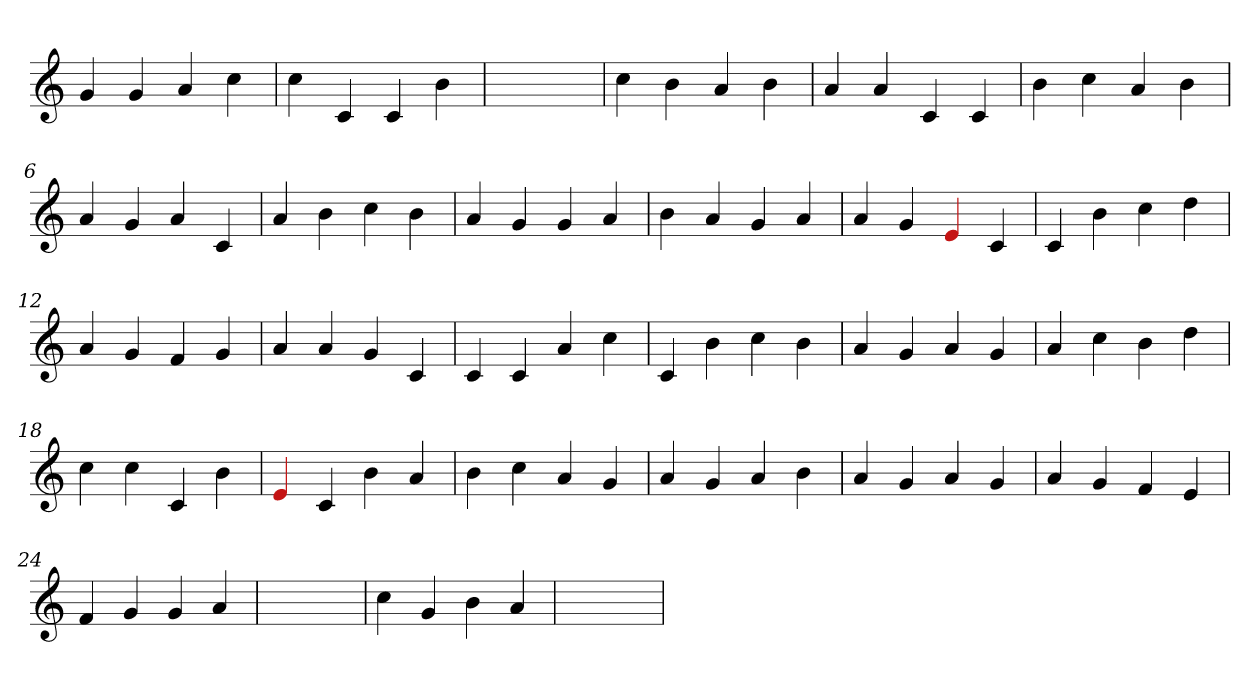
**kern
*part1
*staff1
*clefG2
=1
4g
4g
4a
4cc
=2
4cc
4c
4c
4b
=3
1ryy
=3
4cc
4b
4a
4b
=4
4a
4a
4c
4c
=5
4b
4cc
4a
4b
=6
4a
4g
4a
4c
=7
4a
4b
4cc
4b
=8
4a
4g
4g
4a
=9
4b
4a
4g
4a
=10
4a
4g
4Re
4c
=11
4c
4b
4cc
4dd
=12
4a
4g
4f
4g
=13
4a
4a
4g
4c
=14
4c
4c
4a
4cc
=15
4c
4b
4cc
4b
=16
4a
4g
4a
4g
=17
4a
4cc
4b
4dd
=18
4cc
4cc
4c
4b
=19
4Re
4c
4b
4a
=20
4b
4cc
4a
4g
=21
4a
4g
4a
4b
=22
4a
4g
4a
4g
=23
4a
4g
4f
4e
=24
4f
4g
4g
4a
=25
1ryy
=25
4cc
4g
4b
4a
=26
1ryy
=
*-
